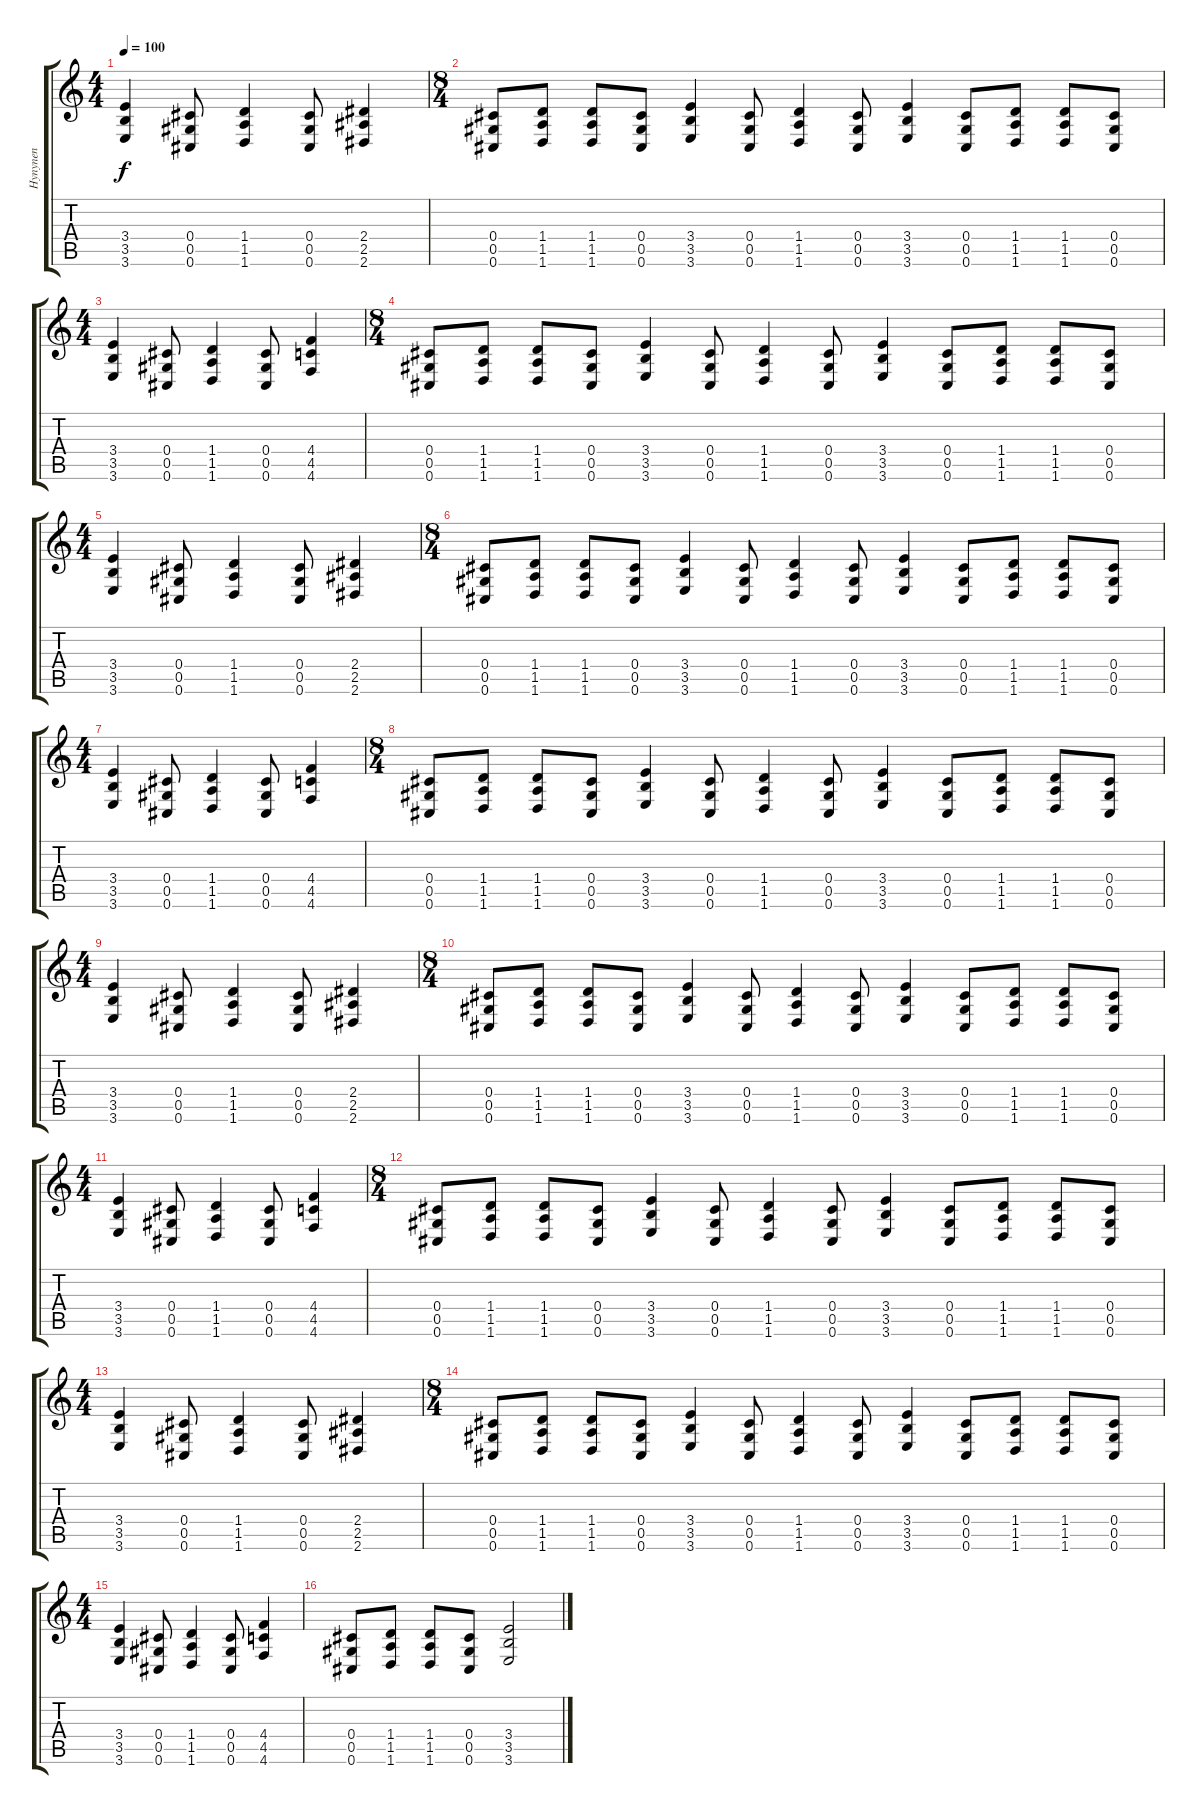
\track ("Hynynen" "Hynynen") {instrument distortionguitar}
\staff {score tabs}
\tuning (Eb4 Bb3 Gb3 Db3 Ab2 Db2) {hide}
\ts (4 4)
\tempo 100
\clef g2
\ks c
(3.4 3.5 3.6).4{dy f} (0.4 0.5 0.6).8 (1.4 1.5 1.6).4 (0.4 0.5 0.6).8 (2.4 2.5 2.6).4 |
\ts (8 4)
(0.4 0.5 0.6).8 (1.4 1.5 1.6).8 (1.4 1.5 1.6).8 (0.4 0.5 0.6).8 (3.4 3.5 3.6).4 (0.4 0.5 0.6).8 (1.4 1.5 1.6).4 (0.4 0.5 0.6).8 (3.4 3.5 3.6).4 (0.4 0.5 0.6).8 (1.4 1.5 1.6).8 (1.4 1.5 1.6).8 (0.4 0.5 0.6).8 |
\ts (4 4)
(3.4 3.5 3.6).4 (0.4 0.5 0.6).8 (1.4 1.5 1.6).4 (0.4 0.5 0.6).8 (4.4 4.5 4.6).4 |
\ts (8 4)
(0.4 0.5 0.6).8 (1.4 1.5 1.6).8 (1.4 1.5 1.6).8 (0.4 0.5 0.6).8 (3.4 3.5 3.6).4 (0.4 0.5 0.6).8 (1.4 1.5 1.6).4 (0.4 0.5 0.6).8 (3.4 3.5 3.6).4 (0.4 0.5 0.6).8 (1.4 1.5 1.6).8 (1.4 1.5 1.6).8 (0.4 0.5 0.6).8 |
\ts (4 4)
(3.4 3.5 3.6).4 (0.4 0.5 0.6).8 (1.4 1.5 1.6).4 (0.4 0.5 0.6).8 (2.4 2.5 2.6).4 |
\ts (8 4)
(0.4 0.5 0.6).8 (1.4 1.5 1.6).8 (1.4 1.5 1.6).8 (0.4 0.5 0.6).8 (3.4 3.5 3.6).4 (0.4 0.5 0.6).8 (1.4 1.5 1.6).4 (0.4 0.5 0.6).8 (3.4 3.5 3.6).4 (0.4 0.5 0.6).8 (1.4 1.5 1.6).8 (1.4 1.5 1.6).8 (0.4 0.5 0.6).8 |
\ts (4 4)
(3.4 3.5 3.6).4 (0.4 0.5 0.6).8 (1.4 1.5 1.6).4 (0.4 0.5 0.6).8 (4.4 4.5 4.6).4 |
\ts (8 4)
(0.4 0.5 0.6).8 (1.4 1.5 1.6).8 (1.4 1.5 1.6).8 (0.4 0.5 0.6).8 (3.4 3.5 3.6).4 (0.4 0.5 0.6).8 (1.4 1.5 1.6).4 (0.4 0.5 0.6).8 (3.4 3.5 3.6).4 (0.4 0.5 0.6).8 (1.4 1.5 1.6).8 (1.4 1.5 1.6).8 (0.4 0.5 0.6).8 |
\ts (4 4)
(3.4 3.5 3.6).4 (0.4 0.5 0.6).8 (1.4 1.5 1.6).4 (0.4 0.5 0.6).8 (2.4 2.5 2.6).4 |
\ts (8 4)
(0.4 0.5 0.6).8 (1.4 1.5 1.6).8 (1.4 1.5 1.6).8 (0.4 0.5 0.6).8 (3.4 3.5 3.6).4 (0.4 0.5 0.6).8 (1.4 1.5 1.6).4 (0.4 0.5 0.6).8 (3.4 3.5 3.6).4 (0.4 0.5 0.6).8 (1.4 1.5 1.6).8 (1.4 1.5 1.6).8 (0.4 0.5 0.6).8 |
\ts (4 4)
(3.4 3.5 3.6).4 (0.4 0.5 0.6).8 (1.4 1.5 1.6).4 (0.4 0.5 0.6).8 (4.4 4.5 4.6).4 |
\ts (8 4)
(0.4 0.5 0.6).8 (1.4 1.5 1.6).8 (1.4 1.5 1.6).8 (0.4 0.5 0.6).8 (3.4 3.5 3.6).4 (0.4 0.5 0.6).8 (1.4 1.5 1.6).4 (0.4 0.5 0.6).8 (3.4 3.5 3.6).4 (0.4 0.5 0.6).8 (1.4 1.5 1.6).8 (1.4 1.5 1.6).8 (0.4 0.5 0.6).8 |
\ts (4 4)
(3.4 3.5 3.6).4 (0.4 0.5 0.6).8 (1.4 1.5 1.6).4 (0.4 0.5 0.6).8 (2.4 2.5 2.6).4 |
\ts (8 4)
(0.4 0.5 0.6).8 (1.4 1.5 1.6).8 (1.4 1.5 1.6).8 (0.4 0.5 0.6).8 (3.4 3.5 3.6).4 (0.4 0.5 0.6).8 (1.4 1.5 1.6).4 (0.4 0.5 0.6).8 (3.4 3.5 3.6).4 (0.4 0.5 0.6).8 (1.4 1.5 1.6).8 (1.4 1.5 1.6).8 (0.4 0.5 0.6).8 |
\ts (4 4)
(3.4 3.5 3.6).4 (0.4 0.5 0.6).8 (1.4 1.5 1.6).4 (0.4 0.5 0.6).8 (4.4 4.5 4.6).4 |
(0.4 0.5 0.6).8 (1.4 1.5 1.6).8 (1.4 1.5 1.6).8 (0.4 0.5 0.6).8 (3.4 3.5 3.6).2
